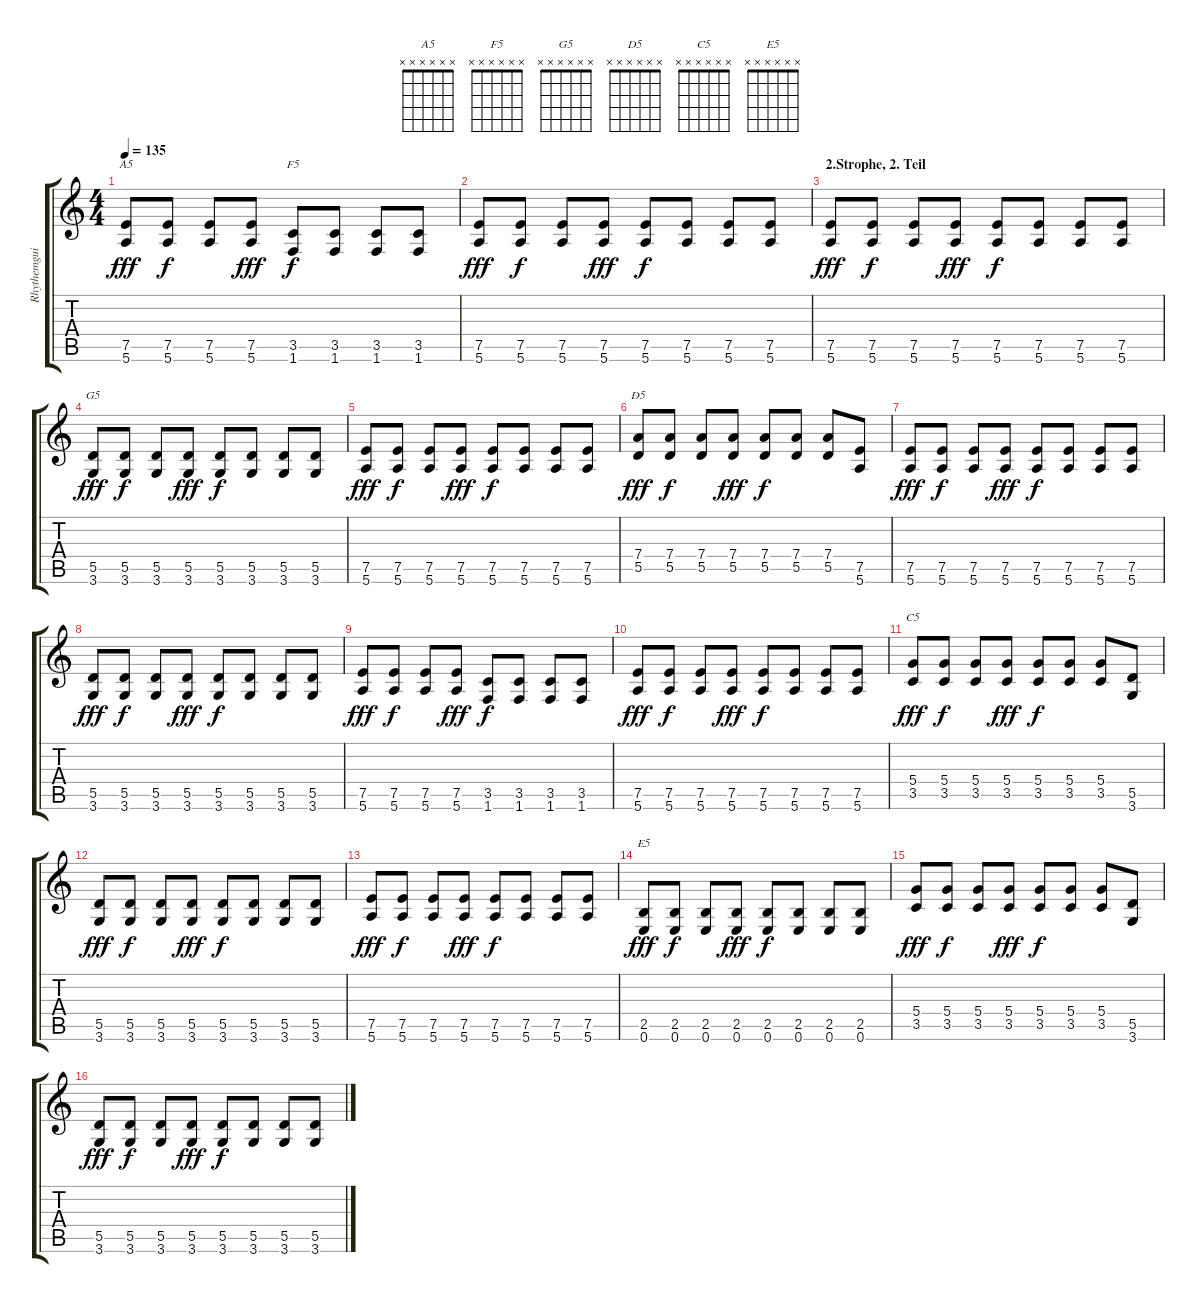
\track ("Rhythemguitar" "Rhythemgui") {instrument electricguitarmuted}
\staff {score tabs}
\tuning (E4 B3 G3 D3 A2 E2) {hide}
\chord ("A5" x x x x x x) {firstfret 0}
\chord ("F5" x x x x x x) {firstfret 0}
\chord ("G5" x x x x x x) {firstfret 0}
\chord ("D5" x x x x x x) {firstfret 0}
\chord ("C5" x x x x x x) {firstfret 0}
\chord ("E5" x x x x x x) {firstfret 0}
\ts (4 4)
\tempo 135
\clef g2
\ks c
(7.5 5.6).8{ch "A5" dy fff} (7.5 5.6).8{dy f} (7.5 5.6).8 (7.5 5.6).8{dy fff} (3.5 1.6).8{ch "F5" dy f} (3.5 1.6).8 (3.5 1.6).8 (3.5 1.6).8 |
(7.5 5.6).8{dy fff} (7.5 5.6).8{dy f} (7.5 5.6).8 (7.5 5.6).8{dy fff} (7.5 5.6).8{dy f} (7.5 5.6).8 (7.5 5.6).8 (7.5 5.6).8 |
\section ("" "2.Strophe, 2. Teil")
(7.5 5.6).8{dy fff} (7.5 5.6).8{dy f} (7.5 5.6).8 (7.5 5.6).8{dy fff} (7.5 5.6).8{dy f} (7.5 5.6).8 (7.5 5.6).8 (7.5 5.6).8 |
(5.5 3.6).8{ch "G5" dy fff} (5.5 3.6).8{dy f} (5.5 3.6).8 (5.5 3.6).8{dy fff} (5.5 3.6).8{dy f} (5.5 3.6).8 (5.5 3.6).8 (5.5 3.6).8 |
(7.5 5.6).8{dy fff} (7.5 5.6).8{dy f} (7.5 5.6).8 (7.5 5.6).8{dy fff} (7.5 5.6).8{dy f} (7.5 5.6).8 (7.5 5.6).8 (7.5 5.6).8 |
(7.4 5.5).8{ch "D5" dy fff} (7.4 5.5).8{dy f} (7.4 5.5).8 (7.4 5.5).8{dy fff} (7.4 5.5).8{dy f} (7.4 5.5).8 (7.4 5.5).8 (7.5 5.6).8 |
(7.5 5.6).8{dy fff} (7.5 5.6).8{dy f} (7.5 5.6).8 (7.5 5.6).8{dy fff} (7.5 5.6).8{dy f} (7.5 5.6).8 (7.5 5.6).8 (7.5 5.6).8 |
(5.5 3.6).8{dy fff} (5.5 3.6).8{dy f} (5.5 3.6).8 (5.5 3.6).8{dy fff} (5.5 3.6).8{dy f} (5.5 3.6).8 (5.5 3.6).8 (5.5 3.6).8 |
(7.5 5.6).8{dy fff} (7.5 5.6).8{dy f} (7.5 5.6).8 (7.5 5.6).8{dy fff} (3.5 1.6).8{dy f} (3.5 1.6).8 (3.5 1.6).8 (3.5 1.6).8 |
(7.5 5.6).8{dy fff} (7.5 5.6).8{dy f} (7.5 5.6).8 (7.5 5.6).8{dy fff} (7.5 5.6).8{dy f} (7.5 5.6).8 (7.5 5.6).8 (7.5 5.6).8 |
(5.4 3.5).8{ch "C5" dy fff} (5.4 3.5).8{dy f} (5.4 3.5).8 (5.4 3.5).8{dy fff} (5.4 3.5).8{dy f} (5.4 3.5).8 (5.4 3.5).8 (5.5 3.6).8 |
(5.5 3.6).8{dy fff} (5.5 3.6).8{dy f} (5.5 3.6).8 (5.5 3.6).8{dy fff} (5.5 3.6).8{dy f} (5.5 3.6).8 (5.5 3.6).8 (5.5 3.6).8 |
(7.5 5.6).8{dy fff} (7.5 5.6).8{dy f} (7.5 5.6).8 (7.5 5.6).8{dy fff} (7.5 5.6).8{dy f} (7.5 5.6).8 (7.5 5.6).8 (7.5 5.6).8 |
(2.5 0.6).8{ch "E5" dy fff} (2.5 0.6).8{dy f} (2.5 0.6).8 (2.5 0.6).8{dy fff} (2.5 0.6).8{dy f} (2.5 0.6).8 (2.5 0.6).8 (2.5 0.6).8 |
(5.4 3.5).8{dy fff} (5.4 3.5).8{dy f} (5.4 3.5).8 (5.4 3.5).8{dy fff} (5.4 3.5).8{dy f} (5.4 3.5).8 (5.4 3.5).8 (5.5 3.6).8 |
(5.5 3.6).8{dy fff} (5.5 3.6).8{dy f} (5.5 3.6).8 (5.5 3.6).8{dy fff} (5.5 3.6).8{dy f} (5.5 3.6).8 (5.5 3.6).8 (5.5 3.6).8
